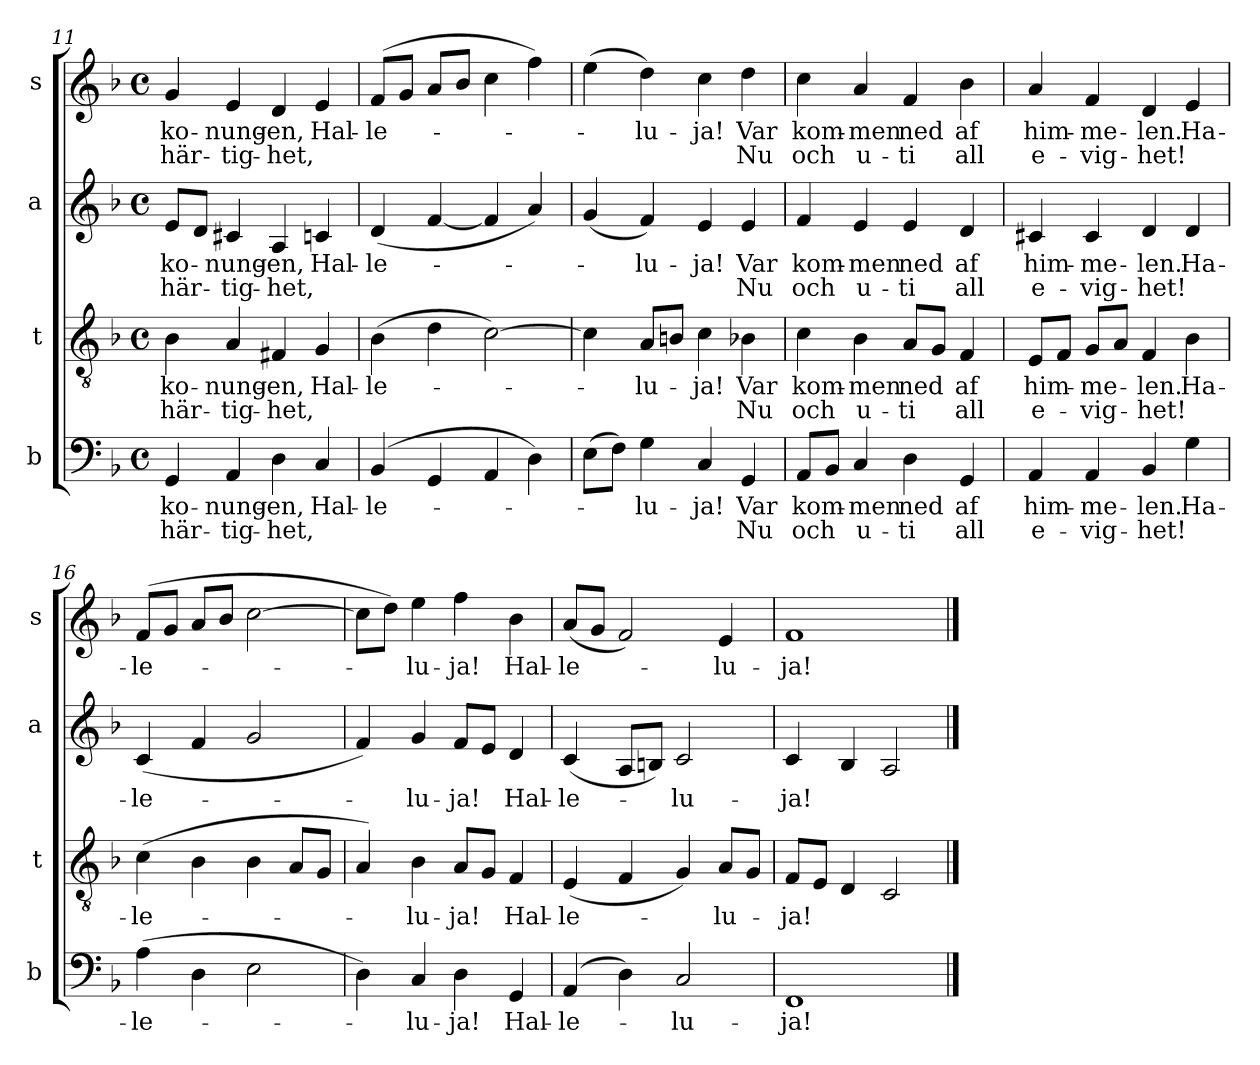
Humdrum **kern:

**kern	**text	**text	**kern	**text	**text	**kern	**text	**text	**kern	**text	**text
*part4	*part4	*part4	*part3	*part3	*part3	*part2	*part2	*part2	*part1	*part1	*part1
*staff4	*staff4	*staff4	*staff3	*staff3	*staff3	*staff2	*staff2	*staff2	*staff1	*staff1	*staff1
*I"b	*	*	*I"t	*	*	*I"a	*	*	*I"s	*	*
*I'b	*	*	*I't	*	*	*I'a	*	*	*I's	*	*
*clefF4	*	*	*clefGv2	*	*	*clefG2	*	*	*clefG2	*	*
*k[b-]	*	*	*k[b-]	*	*	*k[b-]	*	*	*k[b-]	*	*
*F:	*	*	*F:	*	*	*F:	*	*	*F:	*	*
*M4/4	*	*	*M4/4	*	*	*M4/4	*	*	*M4/4	*	*
*met(c)	*	*	*met(c)	*	*	*met(c)	*	*	*met(c)	*	*
=11	=11	=11	=11	=11	=11	=11	=11	=11	=11	=11	=11
4GG/	ko-	-här-	4B-\	ko-	-här-	8e/L	ko-	-här-	4g/	ko-	-här-
.	.	.	.	.	.	8d/J	.	.	.	.	.
4AA/	-nung-	-tig-	4A/	-nung-	-tig-	4c#X/	-nung-	-tig-	4e/	-nung-	-tig-
4D\	-en,	-het,	4F#X/	-en,	-het,	4A/	-en,	-het,	4d/	-en,	-het,
4C/	Hal-	.	4G/	Hal-	.	4cn/	Hal-	.	4e/	Hal-	.
=12	=12	=12	=12	=12	=12	=12	=12	=12	=12	=12	=12
(4BB-/	-le-	.	(4B-\	-le-	.	(4d/	-le-	.	(8f/L	-le-	.
.	.	.	.	.	.	.	.	.	8g/J	.	.
4GG/	.	.	4d\	.	.	[4f/	.	.	8a/L	.	.
.	.	.	.	.	.	.	.	.	8b-/J	.	.
4AA/	.	.	[2c\)	.	.	4f/]	.	.	4cc\	.	.
4D\)	.	.	.	.	.	4a/)	.	.	4ff\)	.	.
!!LO:LB:g=z
=13	=13	=13	=13	=13	=13	=13	=13	=13	=13	=13	=13
(8E\L	.	.	4c\]	.	.	(4g/	.	.	(4ee\	.	.
8F\J)	.	.	.	.	.	.	.	.	.	.	.
4G\	-lu-	.	8A/L	-lu-	.	4f/)	-lu-	.	4dd\)	-lu-	.
.	.	.	8Bn/J	.	.	.	.	.	.	.	.
4C/	-ja!	.	4c\	-ja!	.	4e/	-ja!	.	4cc\	-ja!	.
4GG/	Var	Nu	4B-X\	Var	Nu	4e/	Var	Nu	4dd\	Var	Nu
=14	=14	=14	=14	=14	=14	=14	=14	=14	=14	=14	=14
8AA/L	kom-	och	4c\	kom-	och	4f/	kom-	och	4cc\	kom-	och
8BB-/J	.	.	.	.	.	.	.	.	.	.	.
4C/	-men	u-	4B-\	-men	u-	4e/	-men	u-	4a/	-men	u-
4D\	ned	-ti	8A/L	ned	-ti	4e/	ned	-ti	4f/	ned	-ti
.	.	.	8G/J	.	.	.	.	.	.	.	.
4GG/	af	all	4F/	af	all	4d/	af	all	4b-\	af	all
=15	=15	=15	=15	=15	=15	=15	=15	=15	=15	=15	=15
4AA/	him-	e-	8E/L	him-	e-	4c#X/	him-	e-	4a/	him-	e-
.	.	.	8F/J	.	.	.	.	.	.	.	.
4AA/	-me-	-vig-	8G/L	-me-	-vig-	4c#/	-me-	-vig-	4f/	-me-	-vig-
.	.	.	8A/J	.	.	.	.	.	.	.	.
4BB-/	-len.	-het!	4F/	-len.	-het!	4d/	-len.	-het!	4d/	-len.	-het!
4G\	Ha-	.	4B-\	Ha-	.	4d/	Ha-	.	4e/	Ha-	.
=16	=16	=16	=16	=16	=16	=16	=16	=16	=16	=16	=16
(4A\	-le-	.	(4c\	-le-	.	(4c/	-le-	.	(8f/L	-le-	.
.	.	.	.	.	.	.	.	.	8g/J	.	.
4D\	.	.	4B-\	.	.	4f/	.	.	8a/L	.	.
.	.	.	.	.	.	.	.	.	8b-/J	.	.
2E\	.	.	4B-\	.	.	2g/	.	.	[2cc\	.	.
.	.	.	8A/L	.	.	.	.	.	.	.	.
.	.	.	8G/J	.	.	.	.	.	.	.	.
!!LO:LB:g=z
=17	=17	=17	=17	=17	=17	=17	=17	=17	=17	=17	=17
4D\)	.	.	4A/)	.	.	4f/)	.	.	8cc\L]	.	.
.	.	.	.	.	.	.	.	.	8dd\J)	.	.
4C/	-lu-	.	4B-\	-lu-	.	4g/	-lu-	.	4ee\	-lu-	.
4D\	-ja!	.	8A/L	-ja!	.	8f/L	-ja!	.	4ff\	-ja!	.
.	.	.	8G/J	.	.	8e/J	.	.	.	.	.
4GG/	Hal-	.	4F/	Hal-	.	4d/	Hal-	.	4b-\	Hal-	.
=18	=18	=18	=18	=18	=18	=18	=18	=18	=18	=18	=18
(4AA/	-le-	.	(4E/	-le-	.	(4c/	-le-	.	(8a/L	-le-	.
.	.	.	.	.	.	.	.	.	8g/J	.	.
4D\)	.	.	4F/	.	.	8A/L	.	.	2f/)	.	.
.	.	.	.	.	.	8Bn/J)	.	.	.	.	.
2C/	-lu-	.	4G/)	.	.	2c/	-lu-	.	.	.	.
.	.	.	8A/L	-lu-	.	.	.	.	4e/	-lu-	.
.	.	.	8G/J	.	.	.	.	.	.	.	.
=19	=19	=19	=19	=19	=19	=19	=19	=19	=19	=19	=19
1FF	-ja!	.	8F/L	-ja!	.	4c/	-ja!	.	1f	-ja!	.
.	.	.	8E/J	.	.	.	.	.	.	.	.
.	.	.	4D/	.	.	4B-/	.	.	.	.	.
.	.	.	2C/	.	.	2A/	.	.	.	.	.
==	==	==	==	==	==	==	==	==	==	==	==
*-	*-	*-	*-	*-	*-	*-	*-	*-	*-	*-	*-
